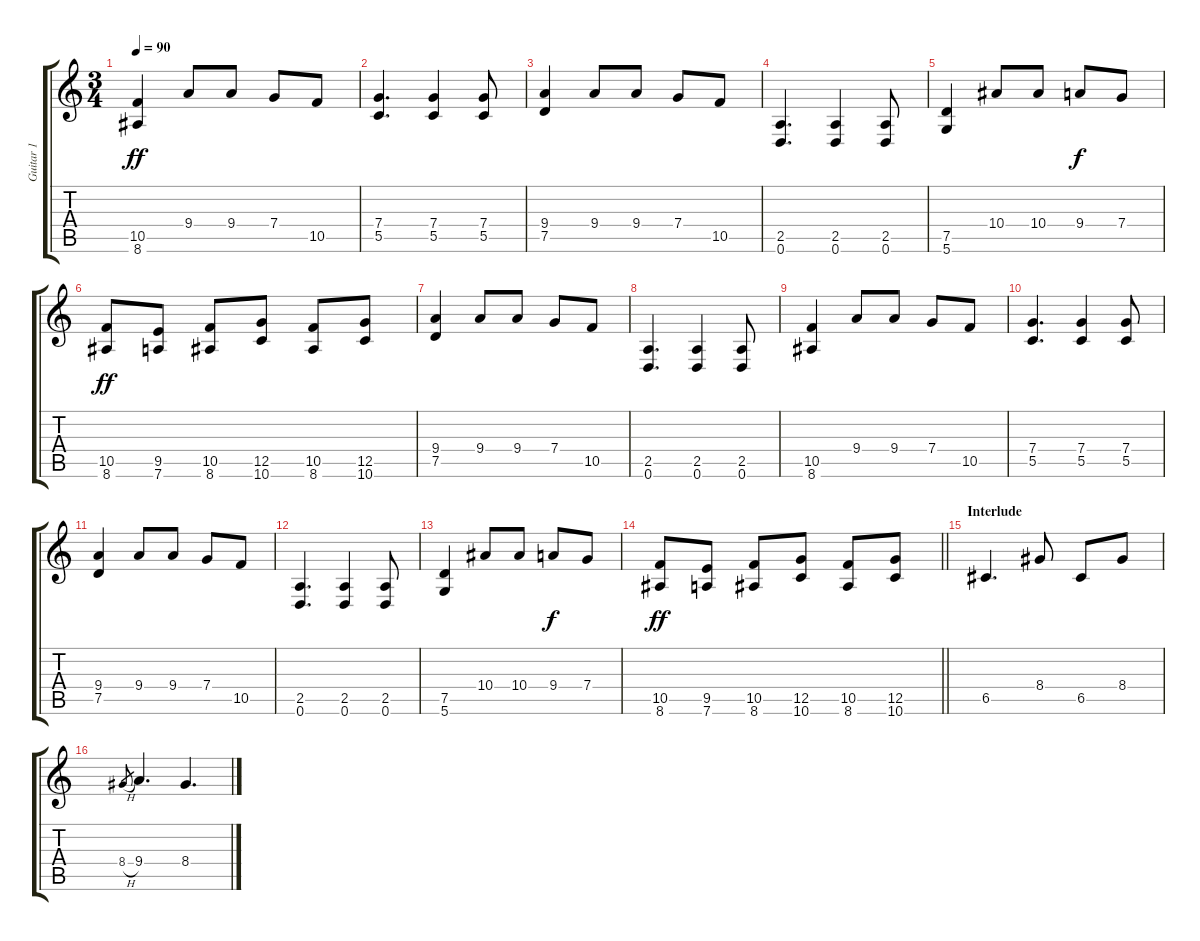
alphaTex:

\track ("Guitar 1" "Guitar 1") {instrument distortionguitar}
\staff {score tabs}
\tuning (D4 A3 F3 C3 G2 D2) {hide}
\ts (3 4)
\tempo 90
\clef g2
\ks c
(10.5 8.6).4{dy ff} 9.4.8 9.4.8 7.4.8 10.5.8 |
(7.4 5.5).4{d} (7.4 5.5).4 (7.4 5.5).8 |
(9.4 7.5).4 9.4.8 9.4.8 7.4.8 10.5.8 |
(2.5 0.6).4{d} (2.5 0.6).4 (2.5 0.6).8 |
(7.5 5.6).4 10.4.8 10.4.8 9.4.8{dy f} 7.4.8 |
(10.5 8.6).8{dy ff} (9.5 7.6).8 (10.5 8.6).8 (12.5 10.6).8 (10.5 8.6).8 (12.5 10.6).8 |
(9.4 7.5).4 9.4.8 9.4.8 7.4.8 10.5.8 |
(2.5 0.6).4{d} (2.5 0.6).4 (2.5 0.6).8 |
(10.5 8.6).4 9.4.8 9.4.8 7.4.8 10.5.8 |
(7.4 5.5).4{d} (7.4 5.5).4 (7.4 5.5).8 |
(9.4 7.5).4 9.4.8 9.4.8 7.4.8 10.5.8 |
(2.5 0.6).4{d} (2.5 0.6).4 (2.5 0.6).8 |
(7.5 5.6).4 10.4.8 10.4.8 9.4.8{dy f} 7.4.8 |
\barLineRight lightlight
(10.5 8.6).8{dy ff} (9.5 7.6).8 (10.5 8.6).8 (12.5 10.6).8 (10.5 8.6).8 (12.5 10.6).8 |
\section ("" "Interlude")
6.5.4{d} 8.4.8 6.5.8 8.4.8 |
8.4{h}.8{gr} 9.4.4{d} 8.4.4{d}
